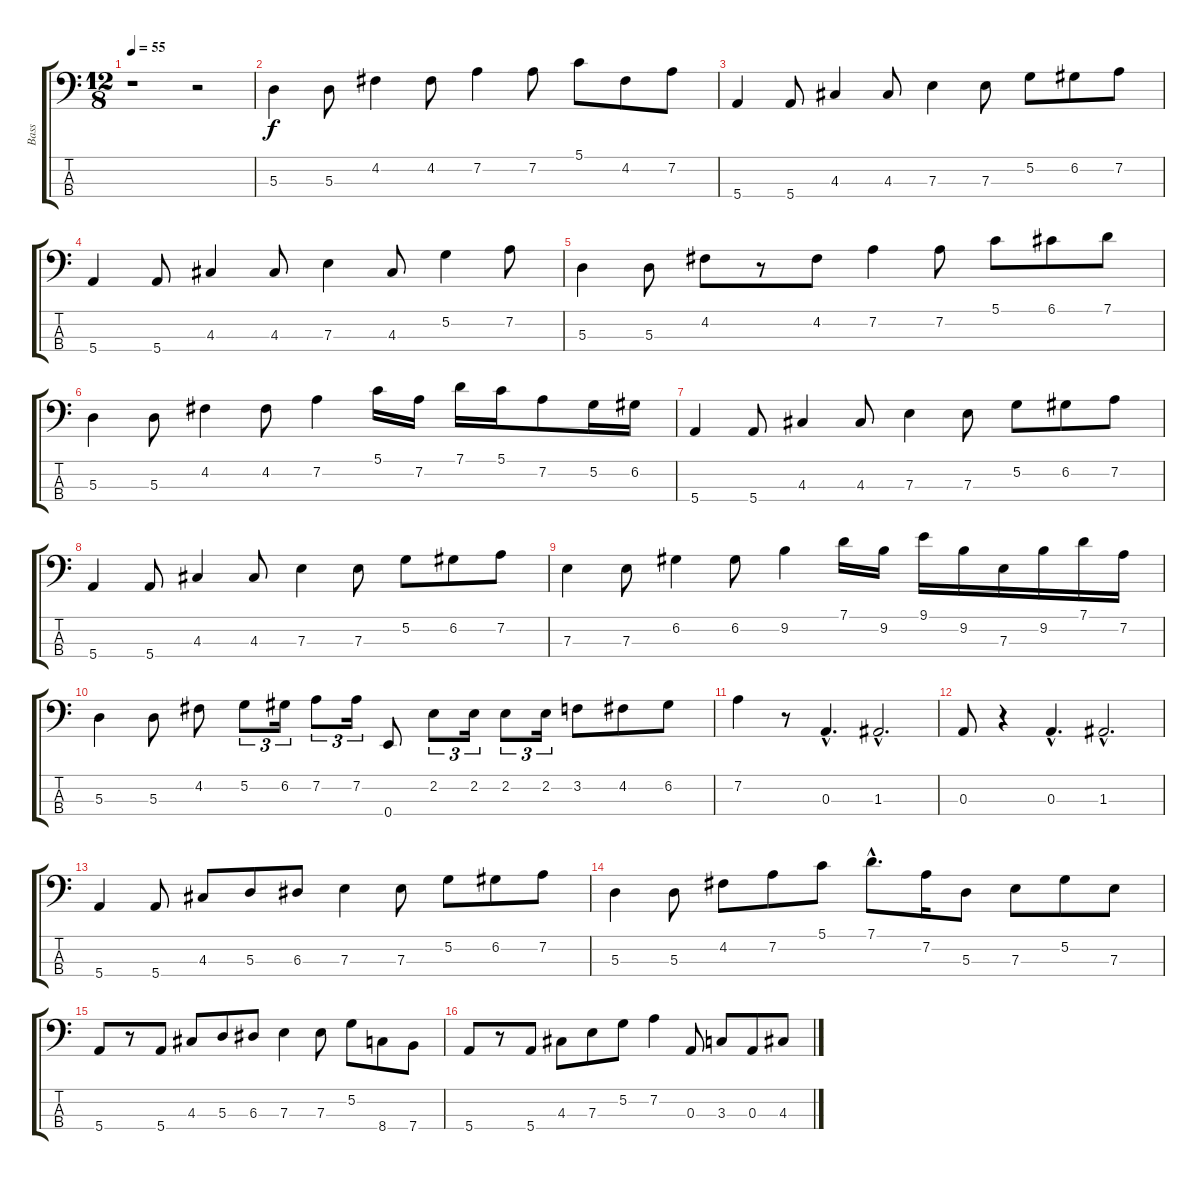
\track ("Bass" "Bass") {instrument electricbassfinger}
\staff {score tabs}
\tuning (G2 D2 A1 E1) {hide}
\ts (12 8)
\tempo 55
\clef f4
\ks c
r.1{dy f instrument electricbassfinger} r.2 |
5.3.4 5.3.8 4.2.4 4.2.8 7.2.4 7.2.8 5.1.8 4.2.8 7.2.8 |
5.4.4 5.4.8 4.3.4 4.3.8 7.3.4 7.3.8 5.2.8 6.2.8 7.2.8 |
5.4.4 5.4.8 4.3.4 4.3.8 7.3.4 4.3.8 5.2.4 7.2.8 |
5.3.4 5.3.8 4.2.8 r.8 4.2.8 7.2.4 7.2.8 5.1.8 6.1.8 7.1.8 |
5.3.4 5.3.8 4.2.4 4.2.8 7.2.4 5.1.16 7.2.16 7.1.16 5.1.16 7.2.8 5.2.16 6.2.16 |
5.4.4 5.4.8 4.3.4 4.3.8 7.3.4 7.3.8 5.2.8 6.2.8 7.2.8 |
5.4.4 5.4.8 4.3.4 4.3.8 7.3.4 7.3.8 5.2.8 6.2.8 7.2.8 |
7.3.4 7.3.8 6.2.4 6.2.8 9.2.4 7.1.16 9.2.16 9.1.16 9.2.16 7.3.16 9.2.16 7.1.16 7.2.16 |
5.3.4 5.3.8 4.2.8 5.2.8{tu (3 2)} 6.2.16{tu (3 2)} 7.2.8{tu (3 2)} 7.2.16{tu (3 2)} 0.4.8 2.2.8{tu (3 2)} 2.2.16{tu (3 2)} 2.2.8{tu (3 2)} 2.2.16{tu (3 2)} 3.2.8 4.2.8 6.2.8 |
7.2.4 r.8 0.3{hac}.4{d} 1.3{hac}.2{d} |
0.3.8 r.4 0.3{hac}.4{d} 1.3{hac}.2{d} |
5.4.4 5.4.8 4.3.8 5.3.8 6.3.8 7.3.4 7.3.8 5.2.8 6.2.8 7.2.8 |
5.3.4 5.3.8 4.2.8 7.2.8 5.1.8 7.1{hac}.8{d} 7.2.16 5.3.8 7.3.8 5.2.8 7.3.8 |
5.4.8 r.8 5.4.8 4.3.8 5.3.8 6.3.8 7.3.4 7.3.8 5.2.8 8.4.8 7.4.8 |
5.4.8 r.8 5.4.8 4.3.8 7.3.8 5.2.8 7.2.4 0.3.8 3.3.8 0.3.8 4.3.8
